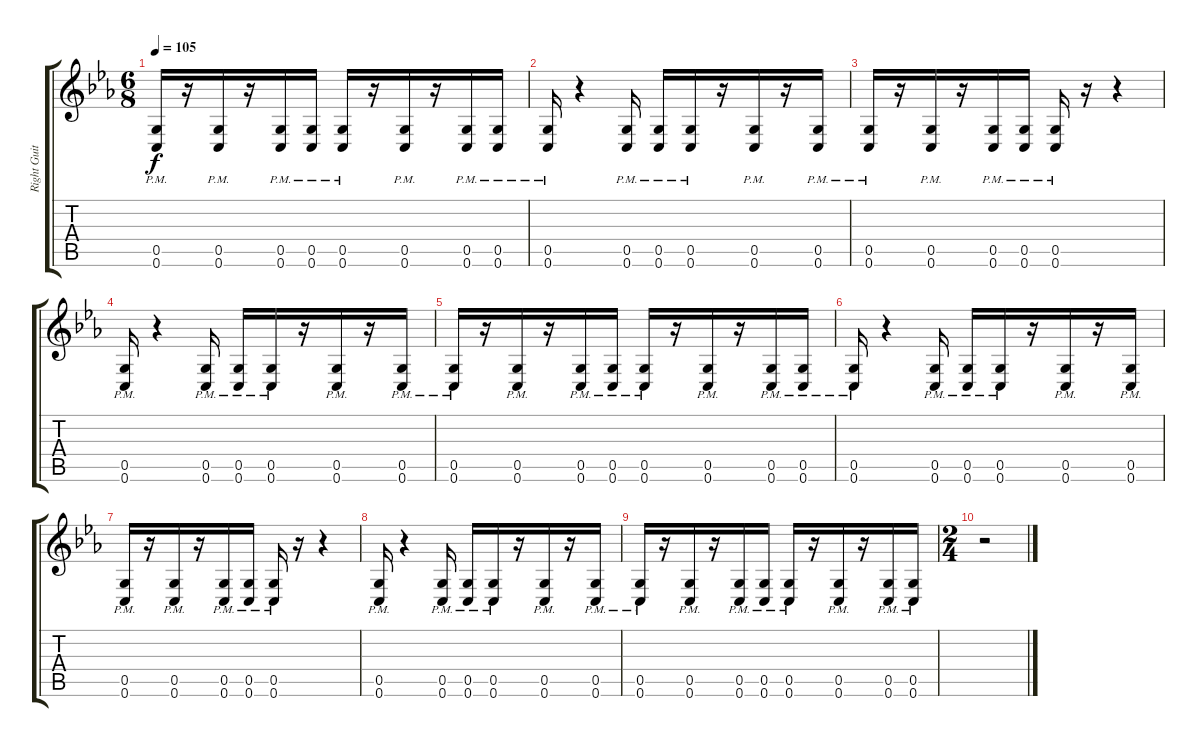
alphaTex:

\track ("Right Guitar" "Right Guit") {instrument distortionguitar}
\staff {score tabs}
\tuning (D4 A3 F3 C3 G2 C2) {hide}
\ts (6 8)
\tempo 105
\clef g2
\ks eb
(0.5{pm} 0.6{pm}).16{dy f} r.16 (0.5{pm} 0.6{pm}).16 r.16 (0.5{pm} 0.6{pm}).16 (0.5{pm} 0.6{pm}).16 (0.5{pm} 0.6{pm}).16 r.16 (0.5{pm} 0.6{pm}).16 r.16 (0.5{pm} 0.6{pm}).16 (0.5{pm} 0.6{pm}).16 |
(0.5{pm} 0.6{pm}).16{volume 4} r.4 (0.5{pm} 0.6{pm}).16 (0.5{pm} 0.6{pm}).16 (0.5{pm} 0.6{pm}).16 r.16 (0.5{pm} 0.6{pm}).16 r.16 (0.5{pm} 0.6{pm}).16 |
(0.5{pm} 0.6{pm}).16 r.16 (0.5{pm} 0.6{pm}).16 r.16 (0.5{pm} 0.6{pm}).16 (0.5{pm} 0.6{pm}).16 (0.5{pm} 0.6{pm}).16 r.16 r.4 |
(0.5{pm} 0.6{pm}).16 r.4 (0.5{pm} 0.6{pm}).16 (0.5{pm} 0.6{pm}).16 (0.5{pm} 0.6{pm}).16 r.16 (0.5{pm} 0.6{pm}).16 r.16 (0.5{pm} 0.6{pm}).16 |
(0.5{pm} 0.6{pm}).16 r.16 (0.5{pm} 0.6{pm}).16 r.16 (0.5{pm} 0.6{pm}).16 (0.5{pm} 0.6{pm}).16 (0.5{pm} 0.6{pm}).16 r.16 (0.5{pm} 0.6{pm}).16 r.16 (0.5{pm} 0.6{pm}).16 (0.5{pm} 0.6{pm}).16 |
(0.5{pm} 0.6{pm}).16{volume 0} r.4 (0.5{pm} 0.6{pm}).16 (0.5{pm} 0.6{pm}).16 (0.5{pm} 0.6{pm}).16 r.16 (0.5{pm} 0.6{pm}).16 r.16 (0.5{pm} 0.6{pm}).16 |
(0.5{pm} 0.6{pm}).16 r.16 (0.5{pm} 0.6{pm}).16 r.16 (0.5{pm} 0.6{pm}).16 (0.5{pm} 0.6{pm}).16 (0.5{pm} 0.6{pm}).16 r.16 r.4 |
(0.5{pm} 0.6{pm}).16 r.4 (0.5{pm} 0.6{pm}).16 (0.5{pm} 0.6{pm}).16 (0.5{pm} 0.6{pm}).16 r.16 (0.5{pm} 0.6{pm}).16 r.16 (0.5{pm} 0.6{pm}).16 |
(0.5{pm} 0.6{pm}).16 r.16 (0.5{pm} 0.6{pm}).16 r.16 (0.5{pm} 0.6{pm}).16 (0.5{pm} 0.6{pm}).16 (0.5{pm} 0.6{pm}).16 r.16 (0.5{pm} 0.6{pm}).16 r.16 (0.5{pm} 0.6{pm}).16 (0.5{pm} 0.6{pm}).16 |
\ts (2 4)
r.2
